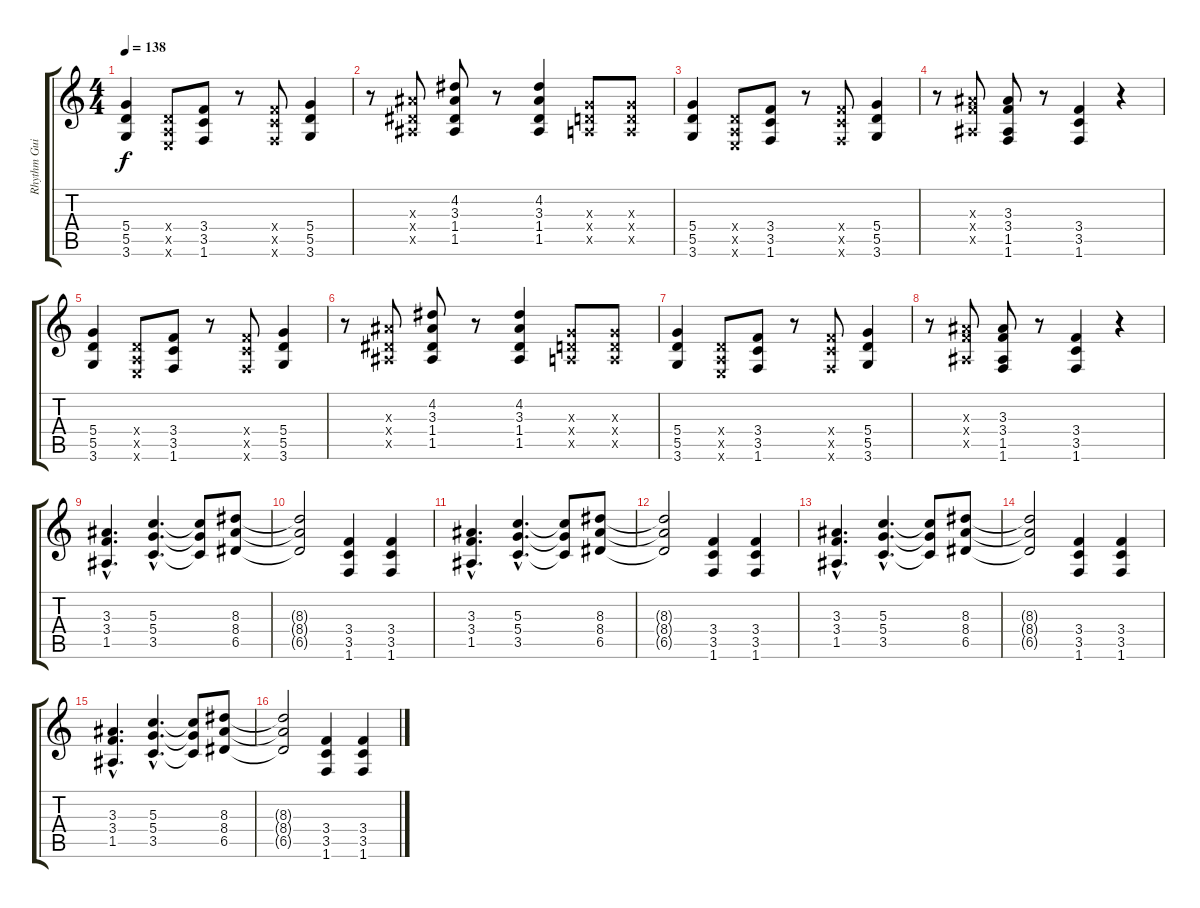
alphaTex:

\track ("Rhythm Guitar" "Rhythm Gui") {instrument overdrivenguitar}
\staff {score tabs}
\tuning (E4 B3 G3 D3 A2 E2) {hide}
\ts (4 4)
\tempo 138
\clef g2
\ks c
(5.4 5.5 3.6).4{dy f} (0.4{x} 0.5{x} 0.6{x}).8 (3.4 3.5 1.6).8 r.8 (3.4{x} 3.5{x} 1.6{x}).8 (5.4 5.5 3.6).4 |
r.8 (3.3{x} 1.4{x} 1.5{x}).8 (4.2 3.3 1.4 1.5).8 r.8 (4.2 3.3 1.4 1.5).4 (0.3{x} 0.4{x} 0.5{x}).8 (0.3{x} 0.4{x} 0.5{x}).8 |
(5.4 5.5 3.6).4 (0.4{x} 0.5{x} 0.6{x}).8 (3.4 3.5 1.6).8 r.8 (3.4{x} 3.5{x} 1.6{x}).8 (5.4 5.5 3.6).4 |
r.8 (3.3{x} 3.4{x} 1.5{x}).8 (3.3 3.4 1.5 1.6).8 r.8 (3.4 3.5 1.6).4 r.4 |
(5.4 5.5 3.6).4 (0.4{x} 0.5{x} 0.6{x}).8 (3.4 3.5 1.6).8 r.8 (3.4{x} 3.5{x} 1.6{x}).8 (5.4 5.5 3.6).4 |
r.8 (3.3{x} 1.4{x} 1.5{x}).8 (4.2 3.3 1.4 1.5).8 r.8 (4.2 3.3 1.4 1.5).4 (0.3{x} 0.4{x} 0.5{x}).8 (0.3{x} 0.4{x} 0.5{x}).8 |
(5.4 5.5 3.6).4 (0.4{x} 0.5{x} 0.6{x}).8 (3.4 3.5 1.6).8 r.8 (3.4{x} 3.5{x} 1.6{x}).8 (5.4 5.5 3.6).4 |
r.8 (3.3{x} 3.4{x} 1.5{x}).8 (3.3 3.4 1.5 1.6).8 r.8 (3.4 3.5 1.6).4 r.4 |
(3.3{hac} 3.4{hac} 1.5{hac}).4{d} (5.3{hac} 5.4{hac} 3.5{hac}).4{d} (5.3{t} 5.4{t} 3.5{t}).8 (8.3 8.4 6.5).8 |
(8.3{t} 8.4{t} 6.5{t}).2 (3.4 3.5 1.6).4 (3.4 3.5 1.6).4 |
(3.3{hac} 3.4{hac} 1.5{hac}).4{d} (5.3{hac} 5.4{hac} 3.5{hac}).4{d} (5.3{t} 5.4{t} 3.5{t}).8 (8.3 8.4 6.5).8 |
(8.3{t} 8.4{t} 6.5{t}).2 (3.4 3.5 1.6).4 (3.4 3.5 1.6).4 |
(3.3{hac} 3.4{hac} 1.5{hac}).4{d} (5.3{hac} 5.4{hac} 3.5{hac}).4{d} (5.3{t} 5.4{t} 3.5{t}).8 (8.3 8.4 6.5).8 |
(8.3{t} 8.4{t} 6.5{t}).2 (3.4 3.5 1.6).4 (3.4 3.5 1.6).4 |
(3.3{hac} 3.4{hac} 1.5{hac}).4{d} (5.3{hac} 5.4{hac} 3.5{hac}).4{d} (5.3{t} 5.4{t} 3.5{t}).8 (8.3 8.4 6.5).8 |
(8.3{t} 8.4{t} 6.5{t}).2 (3.4 3.5 1.6).4 (3.4 3.5 1.6).4
